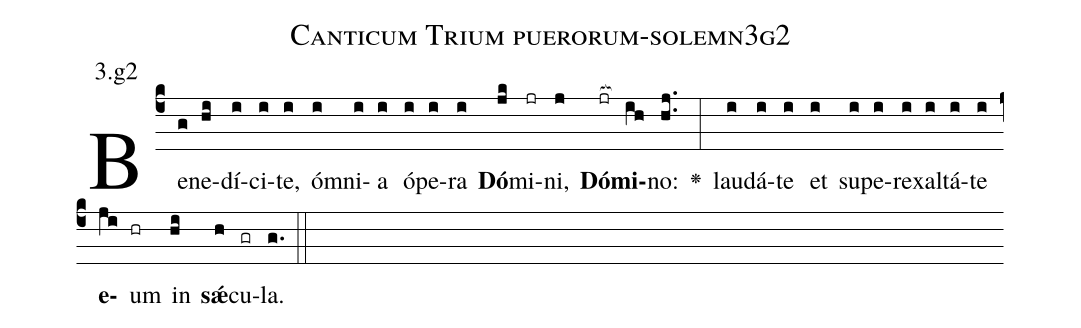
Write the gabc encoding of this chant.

name: Canticum Trium puerorum-solemn3g2;
annotation: 3.g2;
%%
(c4)Be(g)ne(hi)dí(i)ci(i)te,(i) óm(i)ni(i)a(i) ó(i)pe(i)ra(i) <b>Dó</b>(jk)mi(jr)ni,(j) <b>Dó</b>(jr[ocb:1{])<b>mi</b>(ih[ocb:0}])no:(hj..) <v>\greheightstar</v>(:) lau(i)dá(i)te(i) et(i) su(i)pe(i)re(i)xal(i)tá(i)te(i) <b>e</b>(ji)um(hr) in(hi) <b>sǽ</b>(h)cu(gr)la.(g.) (::)


%E(i) u(i) o(ji) u(hi) a(h) e.(g.) (::)
